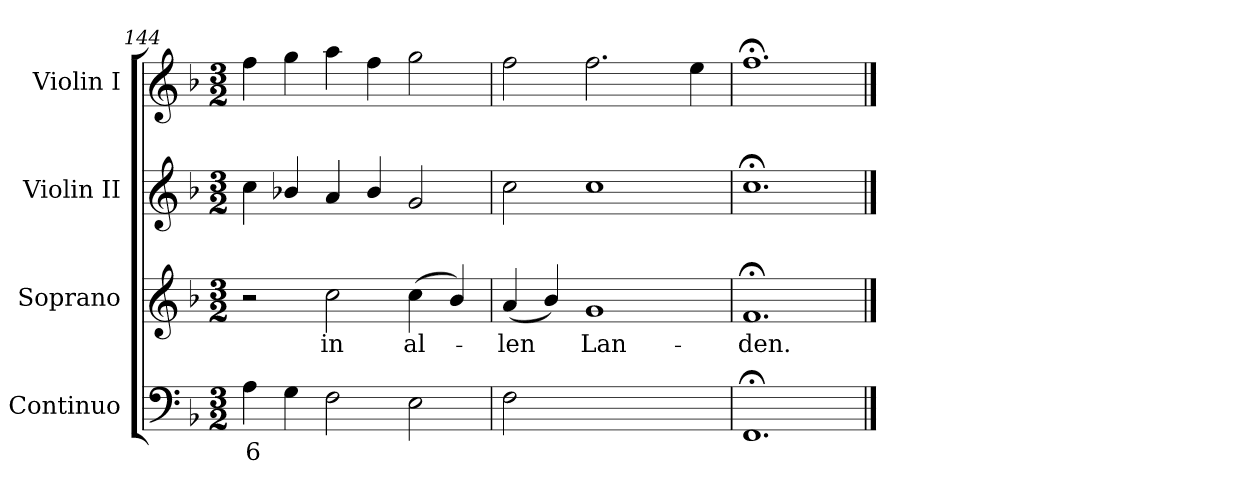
**kern	**text	**kern	**text	**kern	**kern
*part4	*part4	*part3	*part3	*part2	*part1
*staff4	*staff4	*staff3	*staff3	*staff2	*staff1
*I"Continuo	*	*I"Soprano	*	*I"Violin II	*I"Violin I
*	*	*I'S	*	*I'Vn II	*I'Vn I
*clefF4	*	*clefG2	*	*clefG2	*clefG2
*k[b-]	*	*k[b-]	*	*k[b-]	*k[b-]
*F:	*	*F:	*	*F:	*F:
*M3/2	*	*M3/2	*	*M3/2	*M3/2
=144	=144	=144	=144	=144	=144
!	!LO:LY:b	!	!	!	!
4A	6	2r	.	4cc	4ff
4G	.	.	.	4b-X/	4gg
!	!	!	!LO:LY:b	!	!
2F	.	2cc	in	4a	4aa
.	.	.	.	4b-/	4ff
!	!	!	!LO:LY:b	!	!
2E	.	(<4cc	al-	2g	2gg
.	.	4b-/)	.	.	.
=145	=145	=145	=145	=145	=145
!	!	!	!LO:LY:b	!	!
2F	.	(<4a	len	2cc	2ff
.	.	4b-/)	.	.	.
!	!LO:LY:b	!	!LO:LY:b	!	!
[2Cyy	4	1g	Lan-	1cc	2.ff
!	!LO:LY:b	!	!	!	!
2Cyy]	3	.	.	.	.
.	.	.	.	.	4ee
=146	=146	=146	=146	=146	=146
!	!	!	!LO:LY:b	!	!
1.FF;<	.	1.f;<	-den.	1.cc;<	1.ff;<
==	==	==	==	==	==
*-	*-	*-	*-	*-	*-
